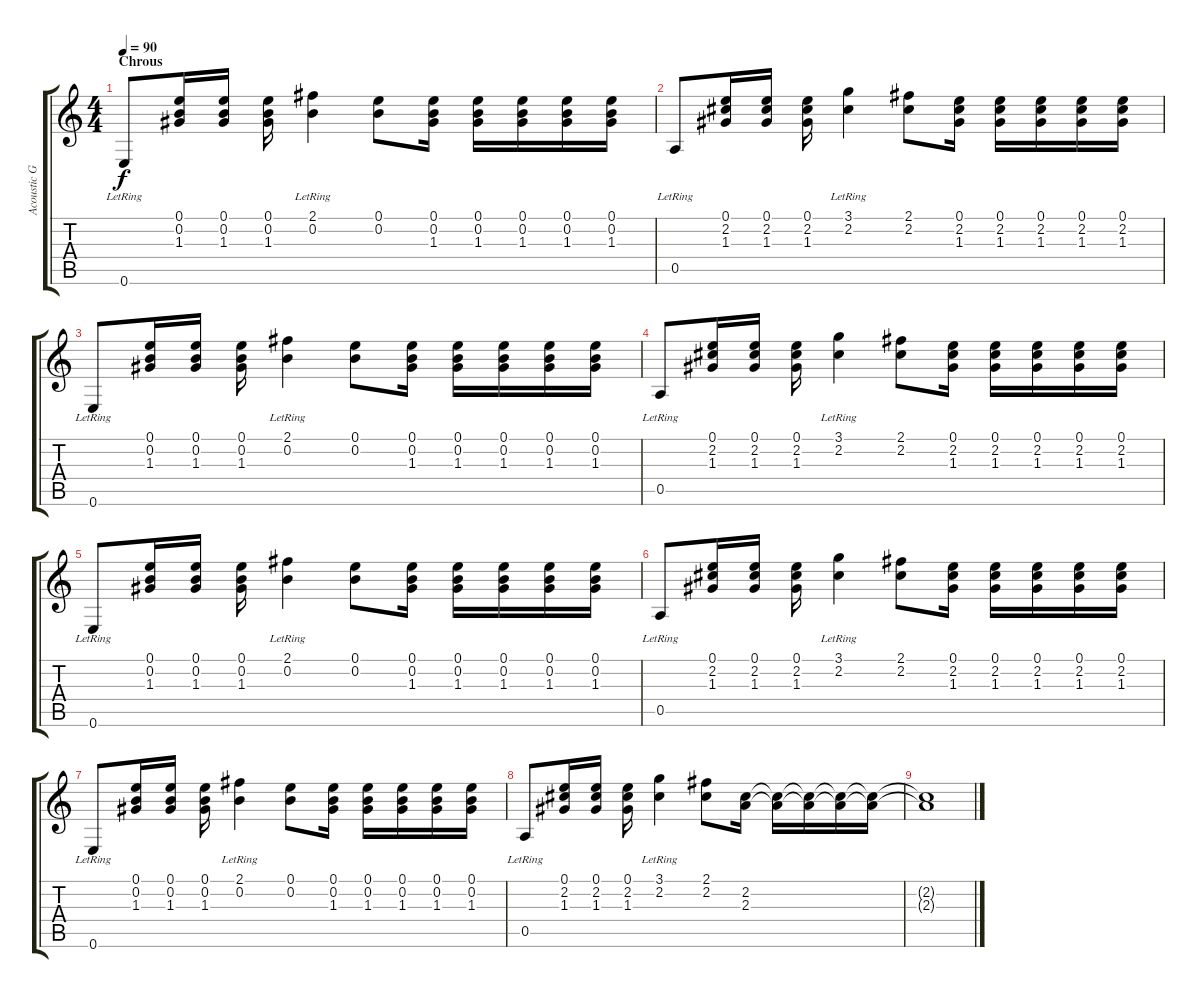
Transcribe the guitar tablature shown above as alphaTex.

\track ("Acoustic Guitar" "Acoustic G") {instrument acousticguitarsteel}
\staff {score tabs}
\tuning (E4 B3 G3 D3 A2 E2) {hide}
\ts (4 4)
\section ("" "Chrous")
\tempo 90
\clef g2
\ks c
0.6{lr}.8{dy f} (0.1 0.2 1.3).16 (0.1 0.2 1.3).16 (0.1 0.2 1.3).16 (2.1{lr} 0.2{lr}).4 (0.1 0.2).8 (0.1 0.2 1.3).16 (0.1 0.2 1.3).16 (0.1 0.2 1.3).16 (0.1 0.2 1.3).16 (0.1 0.2 1.3).16 |
0.5{lr}.8 (0.1 2.2 1.3).16 (0.1 2.2 1.3).16 (0.1 2.2 1.3).16 (3.1{lr} 2.2{lr}).4 (2.1 2.2).8 (0.1 2.2 1.3).16 (0.1 2.2 1.3).16 (0.1 2.2 1.3).16 (0.1 2.2 1.3).16 (0.1 2.2 1.3).16 |
0.6{lr}.8 (0.1 0.2 1.3).16 (0.1 0.2 1.3).16 (0.1 0.2 1.3).16 (2.1{lr} 0.2{lr}).4 (0.1 0.2).8 (0.1 0.2 1.3).16 (0.1 0.2 1.3).16 (0.1 0.2 1.3).16 (0.1 0.2 1.3).16 (0.1 0.2 1.3).16 |
0.5{lr}.8 (0.1 2.2 1.3).16 (0.1 2.2 1.3).16 (0.1 2.2 1.3).16 (3.1{lr} 2.2{lr}).4 (2.1 2.2).8 (0.1 2.2 1.3).16 (0.1 2.2 1.3).16 (0.1 2.2 1.3).16 (0.1 2.2 1.3).16 (0.1 2.2 1.3).16 |
0.6{lr}.8 (0.1 0.2 1.3).16 (0.1 0.2 1.3).16 (0.1 0.2 1.3).16 (2.1{lr} 0.2{lr}).4 (0.1 0.2).8 (0.1 0.2 1.3).16 (0.1 0.2 1.3).16 (0.1 0.2 1.3).16 (0.1 0.2 1.3).16 (0.1 0.2 1.3).16 |
0.5{lr}.8 (0.1 2.2 1.3).16 (0.1 2.2 1.3).16 (0.1 2.2 1.3).16 (3.1{lr} 2.2{lr}).4 (2.1 2.2).8 (0.1 2.2 1.3).16 (0.1 2.2 1.3).16 (0.1 2.2 1.3).16 (0.1 2.2 1.3).16 (0.1 2.2 1.3).16 |
0.6{lr}.8 (0.1 0.2 1.3).16 (0.1 0.2 1.3).16 (0.1 0.2 1.3).16 (2.1{lr} 0.2{lr}).4 (0.1 0.2).8 (0.1 0.2 1.3).16 (0.1 0.2 1.3).16 (0.1 0.2 1.3).16 (0.1 0.2 1.3).16 (0.1 0.2 1.3).16 |
0.5{lr}.8 (0.1 2.2 1.3).16 (0.1 2.2 1.3).16 (0.1 2.2 1.3).16 (3.1{lr} 2.2{lr}).4 (2.1 2.2).8 (2.2 2.3).16 (2.2{t} 2.3{t}).16 (2.2{t} 2.3{t}).16 (2.2{t} 2.3{t}).16 (2.2{t} 2.3{t}).16 |
(2.2{t} 2.3{t}).1
